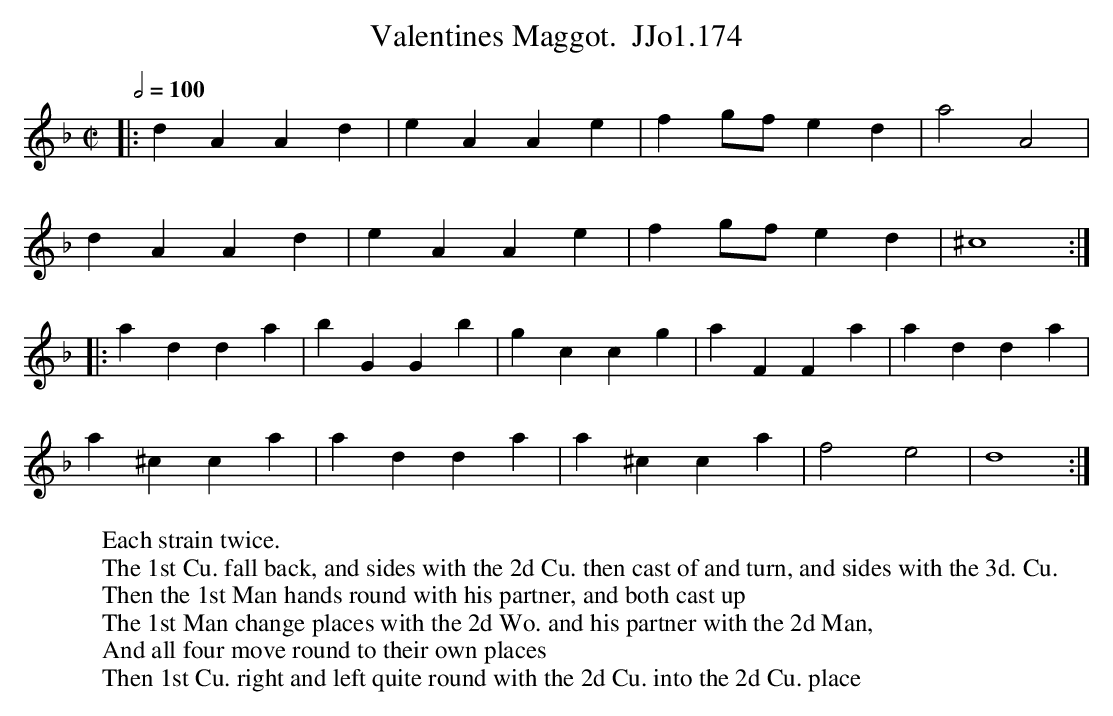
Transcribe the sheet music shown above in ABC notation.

X:1
T:Valentines Maggot.  JJo1.174
M:C|
L:1/8
Q:1/2=100
K:Dm
|: d2A2 A2d2 | e2A2 A2e2 | f2gf e2d2 | a4 A4 |
d2A2 A2d2 | e2A2 A2e2 | f2gf e2d2 | ^c8 :|
|: a2d2 d2a2 | b2G2 G2b2 | g2c2 c2g2 | a2F2 F2a2 |a2d2 d2a2 |
a2^c2 c2a2 | a2d2 d2a2 | a2^c2 c2a2 |f4 e4 | d8 :|
W:Each strain twice.
W:The 1st Cu. fall back, and sides with the 2d Cu. then cast of and turn, and sides with the 3d. Cu.
W:Then the 1st Man hands round with his partner, and both cast up
W:The 1st Man change places with the 2d Wo. and his partner with the 2d Man,
W:And all four move round to their own places
W:Then 1st Cu. right and left quite round with the 2d Cu. into the 2d Cu. place
